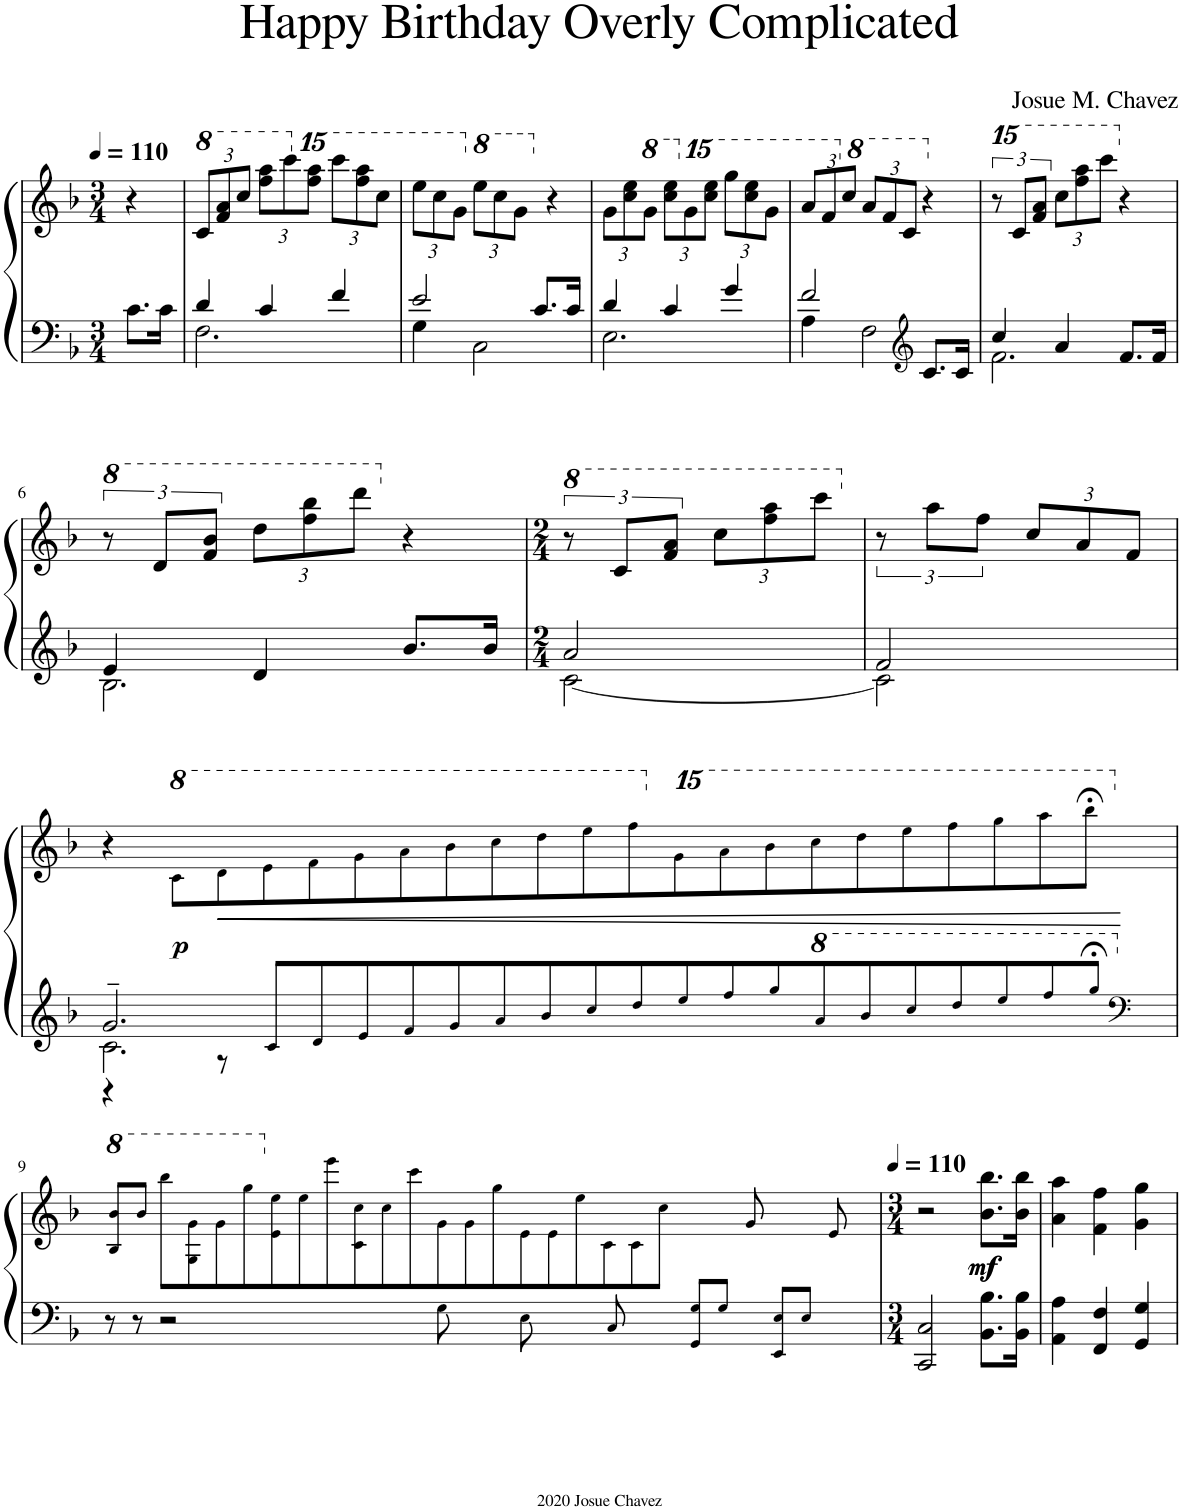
**kern	**kern	**dynam
*part1	*part1	*part1
*staff2	*staff1	*staff1/2
*I"Piano	*	*
*I'Pno.	*	*
*clefF4	*clefG2	*
*k[b-]	*k[b-]	*
*M3/4	*M3/4	*
*MM110	*MM110	*
=	=	=
8.c\L	4r	.
16c\Jk	.	.
=1	=1	=1
*^	*	*
*	*	*8va	*
*	*	*Xbrackettup	*
4d/	2.F\	12cc/L	.
.	.	12ff/ 12aa/	.
.	.	12ccc/J	.
4c/	.	12fff\ 12aaa\L	.
.	.	12cccc\	.
*	*	*X8va	*
*	*	*15ma	*
.	.	12ffff\ 12aaaa\J	.
4f/	.	12ccccc\L	.
.	.	12ffff\ 12aaaa\	.
.	.	12cccc\J	.
=2	=2	=2	=2
2e/	4G\	12eeee\L	.
.	.	12cccc\	.
.	.	12ggg\J	.
*	*	*X15ma	*
*	*	*8va	*
.	2C\	12eee\L	.
.	.	12ccc\	.
.	.	12gg\J	.
*	*	*X8va	*
8.c/L	.	4r	.
16c/Jk	.	.	.
=3	=3	=3	=3
4d/	2.E\	12g\L	.
.	.	12cc\ 12ee\	.
*	*	*8va	*
.	.	12gg\J	.
4c/	.	12ccc\ 12eee\L	.
*	*	*X8va	*
*	*	*15ma	*
.	.	12ggg\	.
.	.	12cccc\ 12eeee\J	.
4g/	.	12gggg\L	.
.	.	12cccc\ 12eeee\	.
.	.	12ggg\J	.
=4	=4	=4	=4
2f/	4A\	12aaa/L	.
.	.	12fff/	.
*	*	*X15ma	*
*	*	*8va	*
.	.	12ccc/J	.
.	2F\	12aa/L	.
.	.	12ff/	.
.	.	12cc/J	.
*clefG2	*	*	*
*	*	*X8va	*
8.c/L	.	4r	.
16c/Jk	.	.	.
=5	=5	=5	=5
*	*	*15ma	*
*	*	*brackettup	*
4cc/	2.f\	12r	.
.	.	12ccc/L	.
.	.	12fff/ 12aaa/J	.
*	*	*Xbrackettup	*
4a/	.	12cccc\L	.
.	.	12ffff\ 12aaaa\	.
.	.	12ccccc\J	.
*	*	*X15ma	*
8.f/L	.	4r	.
16f/Jk	.	.	.
!!LO:LB:g=z
=6	=6	=6	=6
*	*	*8va	*
*	*	*brackettup	*
4e/	2.B-\	12r	.
.	.	12dd/L	.
.	.	12ff/ 12bb-/J	.
*	*	*Xbrackettup	*
4d/	.	12ddd\L	.
.	.	12fff\ 12bbb-\	.
.	.	12dddd\J	.
*	*	*X8va	*
8.b-/L	.	4r	.
16b-/Jk	.	.	.
=7	=7	=7	=7
*M2/4	*	*M2/4	*
*	*	*8va	*
*	*	*brackettup	*
2a/	[2c\	12r	.
.	.	12cc/L	.
.	.	12ff/ 12aa/J	.
*	*	*Xbrackettup	*
.	.	12ccc\L	.
.	.	12fff\ 12aaa\	.
.	.	12cccc\J	.
=8	=8	=8	=8
*	*	*X8va	*
*	*	*brackettup	*
2f/	2c\]	12r	.
.	.	12aa\L	.
.	.	12ff\J	.
*	*	*Xbrackettup	*
.	.	12cc/L	.
.	.	12a/	.
.	.	12f/J	.
!!LO:LB:g=z
=8X1	=8X1	=8X1	=8X1
*	*^	*	*
*8va	*	*	*	*
[2g/	[2c\	4r	4r	.
*	*	*	*8va	*
!	!	!	!	!LO:DY:b
.	.	8ryy	8cc!\L	p
!	!	!	!	!LO:HP:b
.	.	8r	8dd!\	<
4ryy	1ryy	8c!/L	8ee!\	.
.	.	8d!/	8ff!\	.
0ryy	.	8e!/	8gg!\	.
.	.	8f!/	8aa!\	.
.	.	8g!/	8bb-!\	.
.	.	8a!/	8ccc!\	.
.	.	8b-!/	8ddd!\	.
.	.	8cc!/	8eee!\	.
.	1.ryy	8dd!/	8fff!\	.
*	*	*	*X8va	*
*	*	*	*15ma	*
.	.	8ee!/	8ggg!\	.
.	.	8ff!/	8aaa!\	.
.	.	8gg!/	8bbb-!\	.
.	.	8aa!/	8cccc!\	.
.	.	8bb-!/	8dddd!\	.
.	.	8ccc!/	8eeee!\	.
.	.	8ddd!/	8ffff!\	.
.	.	8eee!/	8gggg!\	.
.	.	8fff!/	8aaaa!\	.
4ryy	.	8ggg;<!/J	8bbbb-;<!\J	.
*clefF4	*	*	*	*
*X8va	*	*	*	*
*	*	*	*X15ma	*
.	.	8ryy	8ryy	[
*v	*v	*v	*	*
!!LO:LB:g=z
=9	=9	=9
*	*8va	*
8r	8b-!/ 8bb-!/L	.
4g~/]	8bb-!/J	.
.	8bbb-!\L	.
4c\]	8g!\ 8gg!\	.
.	8gg!\	.
8r	8ggg!\	.
*	*X8va	*
4r	8e!\ 8ee!\	.
.	8ee!\	.
8ryy	8eee!\	.
8ryy	8c!\ 8cc!\	.
8ryy	8cc!\	.
8ryy	8ccc!\	.
8ryy	8g!\	.
8ryy	8g!\	.
8G!\	8gg!\	.
8ryy	8e!\	.
8ryy	8e!\	.
8E!\	8ee!\	.
8ryy	8c!\	.
8ryy	8c!\	.
8C!/	8cc!\J	.
8ryy	8ryy	.
8ryy	8ryy	.
8GG!/ 8G!/L	8g!/	.
8G!/J	8ryy	.
8ryy	8ryy	.
8EE!/ 8E!/L	8e!/	.
8E!/J	8ryy	.
8ryy	4ryy	.
8ryy	.	.
=10	=10	=10
*M3/4	*M3/4	*
*	*MM110	*
2CC/ 2C/	2r	.
!	!	!LO:DY:b
!	!	!LO:DY:n=1:b
4r	8.b-\ 8.bb-\L	mf mf
.	16b-\ 16bb-\Jk	.
8.BB-\ 8.B-\L	4ryy	.
16BB-\ 16B-\Jk	.	.
=11	=11	=11
4AA\ 4A\	4a\ 4aa\	.
4FF/ 4F/	4f\ 4ff\	.
4GG/ 4G/	4g\ 4gg\	.
=	=	=
*-	*-	*-
